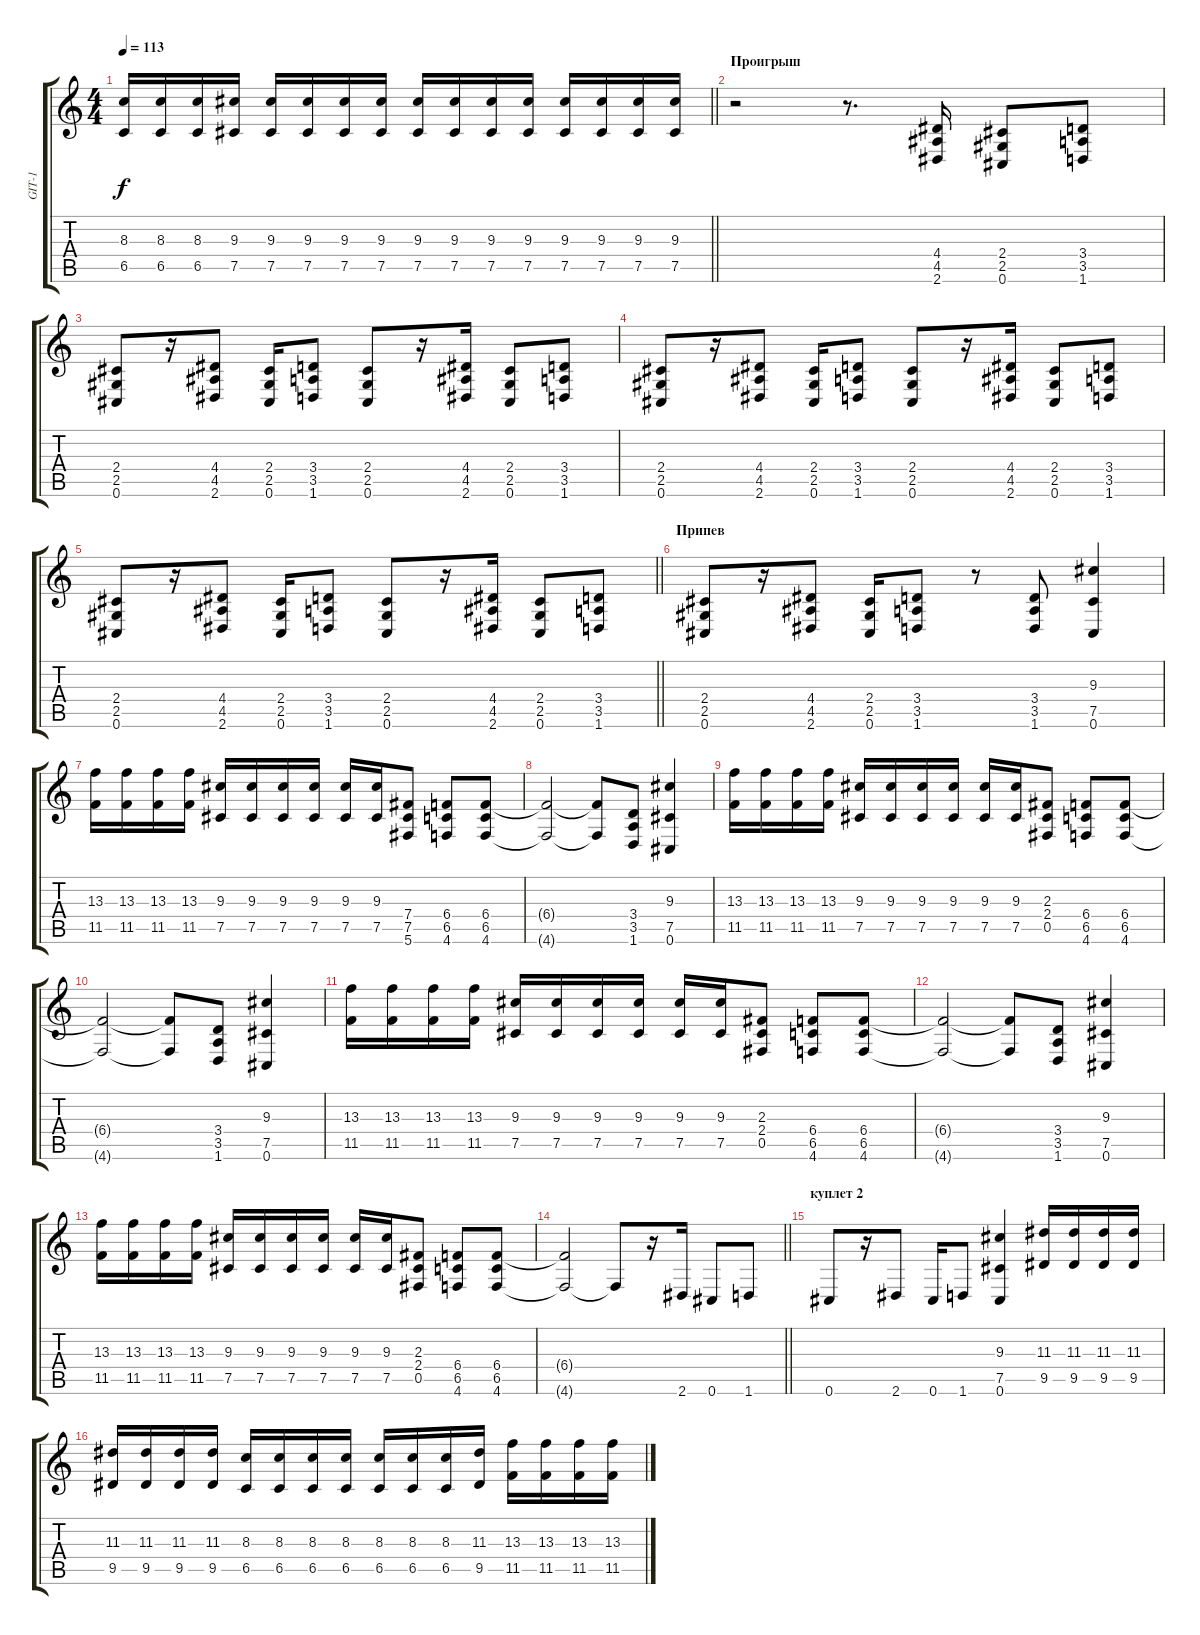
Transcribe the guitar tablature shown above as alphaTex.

\track ("GIT-1" "GIT-1") {instrument distortionguitar}
\staff {score tabs}
\tuning (Db4 Ab3 E3 B2 Gb2 Db2) {hide}
\ts (4 4)
\tempo 113
\clef g2
\barLineRight lightlight
\ks c
(8.3 6.5).16{dy f} (8.3 6.5).16 (8.3 6.5).16 (9.3 7.5).16 (9.3 7.5).16 (9.3 7.5).16 (9.3 7.5).16 (9.3 7.5).16 (9.3 7.5).16 (9.3 7.5).16 (9.3 7.5).16 (9.3 7.5).16 (9.3 7.5).16 (9.3 7.5).16 (9.3 7.5).16 (9.3 7.5).16 |
\section ("" "Проигрыш")
r.2 r.8{d} (4.4 4.5 2.6).16 (2.4 2.5 0.6).8 (3.4 3.5 1.6).8 |
(2.4 2.5 0.6).8 r.16 (4.4 4.5 2.6).8 (2.4 2.5 0.6).16 (3.4 3.5 1.6).8 (2.4 2.5 0.6).8 r.16 (4.4 4.5 2.6).16 (2.4 2.5 0.6).8 (3.4 3.5 1.6).8 |
(2.4 2.5 0.6).8 r.16 (4.4 4.5 2.6).8 (2.4 2.5 0.6).16 (3.4 3.5 1.6).8 (2.4 2.5 0.6).8 r.16 (4.4 4.5 2.6).16 (2.4 2.5 0.6).8 (3.4 3.5 1.6).8 |
\barLineRight lightlight
(2.4 2.5 0.6).8 r.16 (4.4 4.5 2.6).8 (2.4 2.5 0.6).16 (3.4 3.5 1.6).8 (2.4 2.5 0.6).8 r.16 (4.4 4.5 2.6).16 (2.4 2.5 0.6).8 (3.4 3.5 1.6).8 |
\section ("" "Припев")
(2.4 2.5 0.6).8 r.16 (4.4 4.5 2.6).8 (2.4 2.5 0.6).16 (3.4 3.5 1.6).8 r.8 (3.4 3.5 1.6).8 (9.3 7.5 0.6).4 |
(13.3 11.5).16 (13.3 11.5).16 (13.3 11.5).16 (13.3 11.5).16 (9.3 7.5).16 (9.3 7.5).16 (9.3 7.5).16 (9.3 7.5).16 (9.3 7.5).16 (9.3 7.5).16 (7.4 7.5 5.6).8 (6.4 6.5 4.6).8 (6.4 6.5 4.6).8 |
(6.4{t} 4.6{t}).2 (6.4{t} 4.6{t}).8 (3.4 3.5 1.6).8 (9.3 7.5 0.6).4 |
(13.3 11.5).16 (13.3 11.5).16 (13.3 11.5).16 (13.3 11.5).16 (9.3 7.5).16 (9.3 7.5).16 (9.3 7.5).16 (9.3 7.5).16 (9.3 7.5).16 (9.3 7.5).16 (2.3 2.4 0.5).8 (6.4 6.5 4.6).8 (6.4 6.5 4.6).8 |
(6.4{t} 4.6{t}).2 (6.4{t} 4.6{t}).8 (3.4 3.5 1.6).8 (9.3 7.5 0.6).4 |
(13.3 11.5).16 (13.3 11.5).16 (13.3 11.5).16 (13.3 11.5).16 (9.3 7.5).16 (9.3 7.5).16 (9.3 7.5).16 (9.3 7.5).16 (9.3 7.5).16 (9.3 7.5).16 (2.3 2.4 0.5).8 (6.4 6.5 4.6).8 (6.4 6.5 4.6).8 |
(6.4{t} 4.6{t}).2 (6.4{t} 4.6{t}).8 (3.4 3.5 1.6).8 (9.3 7.5 0.6).4 |
(13.3 11.5).16 (13.3 11.5).16 (13.3 11.5).16 (13.3 11.5).16 (9.3 7.5).16 (9.3 7.5).16 (9.3 7.5).16 (9.3 7.5).16 (9.3 7.5).16 (9.3 7.5).16 (2.3 2.4 0.5).8 (6.4 6.5 4.6).8 (6.4 6.5 4.6).8 |
\barLineRight lightlight
(6.4{t} 4.6{t}).2 4.6{t}.8 r.16 2.6.16 0.6.8 1.6.8 |
\section ("" "куплет 2")
0.6.8 r.16 2.6.8 0.6.16 1.6.8 (9.3 7.5 0.6).4 (11.3 9.5).16 (11.3 9.5).16 (11.3 9.5).16 (11.3 9.5).16 |
(11.3 9.5).16 (11.3 9.5).16 (11.3 9.5).16 (11.3 9.5).16 (8.3 6.5).16 (8.3 6.5).16 (8.3 6.5).16 (8.3 6.5).16 (8.3 6.5).16 (8.3 6.5).16 (8.3 6.5).16 (11.3 9.5).16 (13.3 11.5).16 (13.3 11.5).16 (13.3 11.5).16 (13.3 11.5).16
